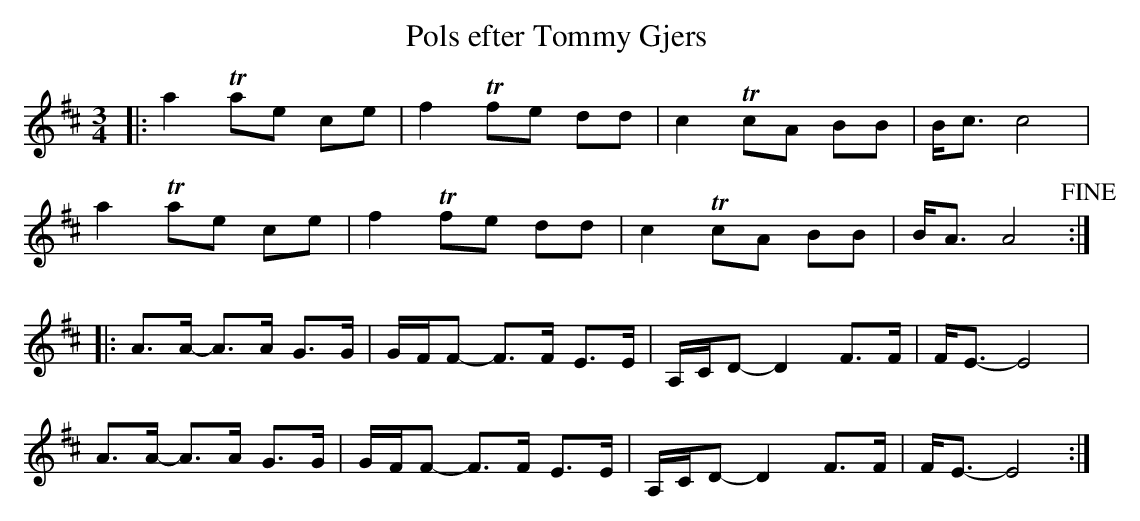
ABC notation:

X:1
T:Pols efter Tommy Gjers
M:3/4
L:1/8
K:D
|: a2 +trill+ae ce | f2 +trill+fe dd | c2 +trill+cA BB | B<c c4 |
a2 +trill+ae ce | f2 +trill+fe dd | c2 +trill+cA BB | B<A A4 +fine+ :|
|: A>A -A>A G>G | G/F/F -  F>F E>E | A,/C/D - D2 F>F | F<E - E4 |
A>A -A>A G>G | G/F/F -  F>F E>E | A,/C/D - D2 F>F | F<E - E4 :|
